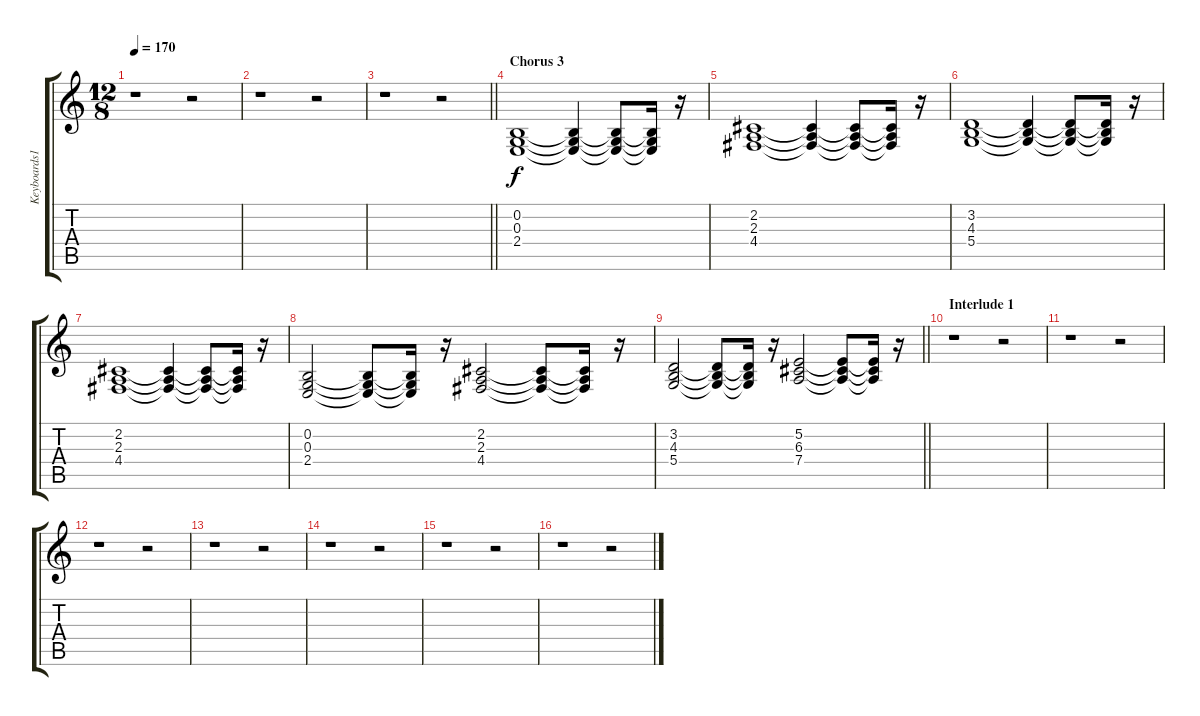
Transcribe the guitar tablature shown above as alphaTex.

\track ("Keyboards1" "Keyboards1") {instrument lead8bassandlead}
\staff {score tabs}
\tuning (E4 B3 G3 D3 A2 E2) {hide}
\ts (12 8)
\tempo 170
\clef g2
\ks c
r.1{dy f} r.2 |
r.1 r.2 |
\barLineRight lightlight
r.1 r.2 |
\section ("" "Chorus 3")
(0.2 0.3 2.4).1 (0.2{t} 0.3{t} 2.4{t}).4 (0.2{t} 0.3{t} 2.4{t}).8 (0.2{t} 0.3{t} 2.4{t}).16 r.16 |
(2.2 2.3 4.4).1 (2.2{t} 2.3{t} 4.4{t}).4 (2.2{t} 2.3{t} 4.4{t}).8 (2.2{t} 2.3{t} 4.4{t}).16 r.16 |
(3.2 4.3 5.4).1 (3.2{t} 4.3{t} 5.4{t}).4 (3.2{t} 4.3{t} 5.4{t}).8 (3.2{t} 4.3{t} 5.4{t}).16 r.16 |
(2.2 2.3 4.4).1 (2.2{t} 2.3{t} 4.4{t}).4 (2.2{t} 2.3{t} 4.4{t}).8 (2.2{t} 2.3{t} 4.4{t}).16 r.16 |
(0.2 0.3 2.4).2 (0.2{t} 0.3{t} 2.4{t}).8 (0.2{t} 0.3{t} 2.4{t}).16 r.16 (2.2 2.3 4.4).2 (2.2{t} 2.3{t} 4.4{t}).8 (2.2{t} 2.3{t} 4.4{t}).16 r.16 |
\barLineRight lightlight
(3.2 4.3 5.4).2 (3.2{t} 4.3{t} 5.4{t}).8 (3.2{t} 4.3{t} 5.4{t}).16 r.16 (5.2 6.3 7.4).2 (5.2{t} 6.3{t} 7.4{t}).8 (5.2{t} 6.3{t} 7.4{t}).16 r.16 |
\section ("" "Interlude 1")
r.1 r.2 |
r.1 r.2 |
r.1 r.2 |
r.1 r.2 |
r.1 r.2 |
r.1 r.2 |
r.1 r.2
